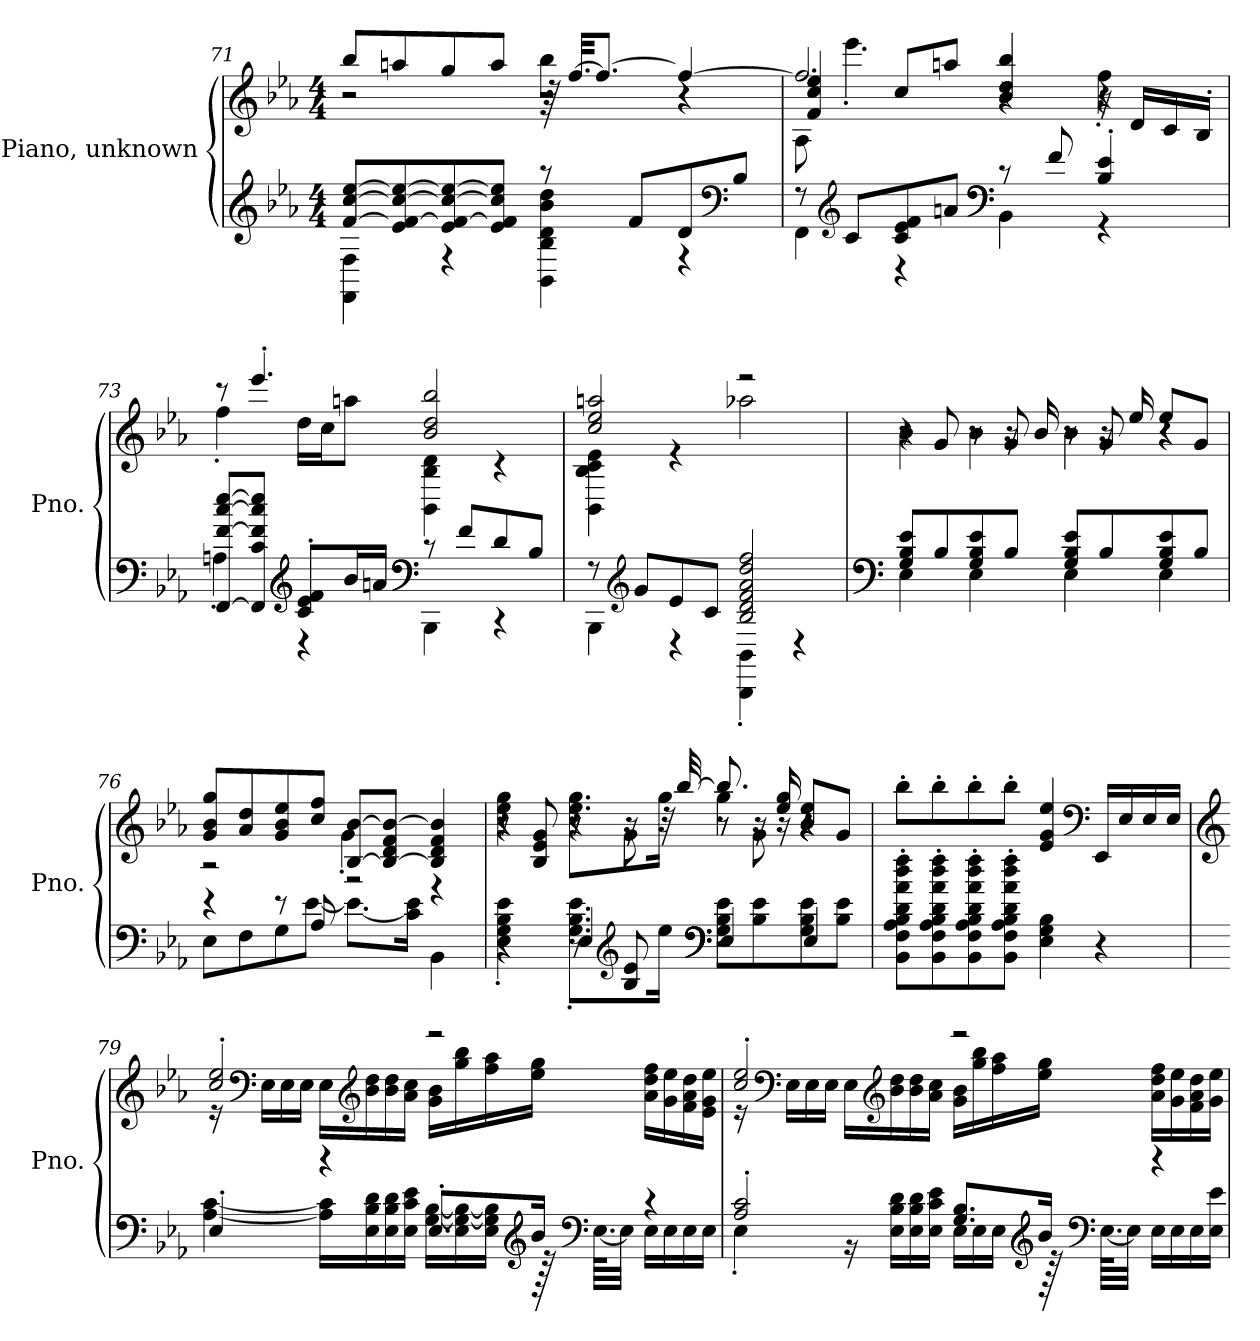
**kern	**kern
*part1	*part1
*staff2	*staff1
*I"Piano, unknown	*
*I'Pno.	*
*clefG2	*clefG2
*k[b-e-a-]	*k[b-e-a-]
*M4/4	*M4/4
=71	=71
*^	*^
*	*	*	*^
[8f/ [8cc/ [8ee-/L	4FF\ 4F\	2r	2r	8bb-/L
8e-/ 8f/_ 8cc/_ 8ee-/_	.	.	.	8aan/
8e-/ 8f/_ 8cc/_ 8ee-/_	4r	.	.	8gg/
8e-/ 8f/] 8cc/] 8ee-/]J	.	.	.	8aa/J
8r	4BB-\ 4B-\ 4d\ 4b-\ 4dd\	64r	4bb-\	2r
.	.	[32.ff/KKL	.	.
.	.	8.ff/J_	.	.
8f/L	.	.	.	.
8d/	4r	4ff/_	4r	.
*clefF4	*	*	*	*
8B-/J	.	.	.	.
!!LO:LB:g=z	!!	!!
=72	=72	=72	=72	=72
8r	4FF\	2.ff/]	8A-\	4f/ 4cc/ 4ee-/
*clefG2	*	*	*	*
8c/L	.	.	4.eee-'\	.
8c/ 8e-/ 8f/	4r	.	.	8cc/L
8an/J	.	.	.	8aan/J
*clefF4	*	*	*	*
8r	4BB-\	.	4r	4b-/ 4dd/ 4bb-/
8f/	.	.	.	.
4B-/' 4e-/'	4r	4r	4ff'\	16r
.	.	.	.	16d/LL
.	.	.	.	16c/
.	.	.	.	16B-'/JJ
*	*	*	*v	*v
=73	=73	=73	=73
[8FF/ [8f/ [8cc/ [8ee-/L	4An'\	8r	4ff'\
8FF/] 8c/ 8f/] 8cc/] 8ee-/]J	.	4.eee-'/	.
*clefG2	*	*	*
8c/' 8e-/' 8f/'L	4r	.	16dd\LL
.	.	.	16cc\J
16b-/L	.	.	8aan\J
16an/JJ	.	.	.
*clefF4	*	*	*
8r	4BBB-\	2b-/ 2dd/ 2bb-/	4BB-\ 4B-\ 4d\
8f/L	.	.	.
8d/	4r	.	4r
8B-/J	.	.	.
=74	=74	=74	=74
8r	4BBB-\	2cc/ 2ee-/ 2aan/	4BB-\ 4B-\ 4c\ 4e-\
*clefG2	*	*	*
8g/L	.	.	.
8e-/	4r	.	4r
8c/J	.	.	.
2B-/ 2d/ 2f/ 2a-/ 2dd/ 2ff/	4BBB-\' 4BB-\'	2r	2aa-X\
.	4r	.	.
*	*	*v	*v
!!LO:LB:g=z
=75	=75	=75
*clefF4	*	*
*	*	*^
*	*	*	*^
8G/ 8B-/ 8e-/L	4E-\	8r	4b-\	4r
8B-/	.	8g/	.	.
8G/ 8B-/ 8e-/	4E-\	8r	4b-\	8r
8B-/J	.	16r	.	8g/
.	.	16b-/	.	.
8G/ 8B-/ 8e-/L	4E-\	8r	4b-\	8r
8B-/	.	16r	.	8g/
.	.	16ee-/	.	.
8G/ 8B-/ 8e-/	4E-\	8ee-/L	4r	4r
8B-/J	.	8g/J	.	.
*	*	*	*v	*v
=76	=76	=76	=76
4r	8E-\L	8g/ 8b-/ 8gg/L	2r
.	8F\	8a-/ 8dd/	.
8r	8G\	8g/ 8b-/ 8ee-/	.
8A-/	[8e-\J	8cc/ 8ff/J	.
2r	8.e-\L_	[8B-/ [8b-/L	4g'\
.	.	8B-/_ 8d/ 8f/ 8b-/_J	.
.	16c\ 16e-\]Jk	.	.
.	4BB-\	4B-/] 4d/ 4f/ 4b-/]	4r
=77	=77	=77	=77
*	*^	*^	*^
4r	4E-\' 4G\' 4B-\' 4e-\'	4r	4r	4ee-\ 4gg\	8r	4r
.	.	.	.	.	8B-/ 8e-/ 8g/	.
8r	8.G\' 8.B-\' 8.e-\'L	4E-/	8r	8.ee-\ 8.gg\L	4r	8r
*clefG2	*	*	*	*	*	*
8B-/ 8e-/	.	.	16r	.	.	8g\
.	16ee-\Jk	.	32r	16gg\Jk	.	.
.	.	.	[32bb-/	.	.	.
*clefF4	*	*	*	*	*	*
2r	8G\ 8B-\ 8e-\L	4E-/	8.bb-/]	4gg\	8r	8r
.	8B-\ 8e-\	.	.	.	16r	8g\
.	.	.	16r	.	16ee-/ 16gg/	.
.	8G\ 8B-\ 8e-\	4E-/	4r	4r	8b-/ 8ee-/L	4r
.	8B-\ 8e-\J	.	.	.	8g/J	.
*v	*v	*v	*	*	*	*
*	*v	*v	*v	*v
!!LO:PB:g=z
=78	=78
8BB-\' 8F\' 8A-\' 8B-\' 8d\' 8a-\' 8dd\' 8ff\'L	8bb-'\L
8BB-\' 8F\' 8A-\' 8B-\' 8d\' 8a-\' 8dd\' 8ff\'	8bb-'\
8BB-\' 8F\' 8A-\' 8B-\' 8d\' 8a-\' 8dd\' 8ff\'	8bb-'\
8BB-\' 8F\' 8A-\' 8B-\' 8d\' 8a-\' 8dd\' 8ff\'J	8bb-'\J
4E-\ 4G\ 4B-\	4e-/ 4g/ 4ee-/
*	*clefF4
4r	16EE-/LL
.	16E-/
.	16E-/
.	16E-/JJ
=79	=79
*	*clefG2
*^	*^
4E-'/	[4A-\ [4c\	2cc/' 2ee-/'	16r
*	*	*clefF4	*
.	.	.	16E-\LL
.	.	.	16E-\
.	.	.	16E-\JJ
4r	16A-\] 16c\]LL	.	16E-\LL
*	*	*clefG2	*
.	16E-\ 16B-\ 16d\	.	16b-\ 16dd\
.	16E-\ 16B-\ 16d\	.	16b-\ 16dd\
.	16E-\ 16c\ 16e-\JJ	.	16a-\ 16cc\JJ
8.E-'/L	[16G\ [16B-\LL	2r	16g\ 16b-\LL
.	16E-\ 16G\_ 16B-\_	.	16gg\ 16bb-\
.	16E-\ 16G\] 16B-\]JJ	.	16ff\ 16aa-\
*clefG2	*	*	*
16b-/Jk	128r	.	16ee-\ 16gg\JJ
*clefF4	*	*	*
.	[64.E-\KLLL	.	.
.	32E-\JJJ]	.	.
4r	16E-\LL	.	16a-\ 16dd\ 16ff\LL
.	16E-\	.	16g\ 16ee-\
.	16E-\	.	16f\ 16a-\ 16dd\
.	16E-\JJ	.	16e-\ 16g\ 16ee-\JJ
!!LO:LB:g=z	!!
=80	=80	=80	=80
2A-/' 2c/'	4E-'\	2cc/' 2ee-/'	16r
*	*	*clefF4	*
.	.	.	16E-\LL
.	.	.	16E-\
.	.	.	16E-\JJ
.	16r	.	16E-\LL
*	*	*clefG2	*
.	16E-\ 16B-\ 16d\LL	.	16b-\ 16dd\
.	16E-\ 16B-\ 16d\	.	16b-\ 16dd\
.	16E-\ 16c\ 16e-\JJ	.	16a-\ 16cc\JJ
8.G/ 8.B-/L	16E-\LL	2r	16g\ 16b-\LL
.	16E-\	.	16gg\ 16bb-\
.	16E-\JJ	.	16ff\ 16aa-\
*clefG2	*	*	*
16b-/Jk	128r	.	16ee-\ 16gg\JJ
*clefF4	*	*	*
.	[64.E-\KLLL	.	.
.	32E-\JJJ]	.	.
4r	16E-\LL	.	16a-\ 16dd\ 16ff\LL
.	16E-\	.	16g\ 16ee-\
.	16E-\	.	16f\ 16a-\ 16dd\
.	16E-\ 16e-\JJ	.	16g\ 16ee-\JJ
*v	*v	*	*
*	*v	*v
=	=
*-	*-
